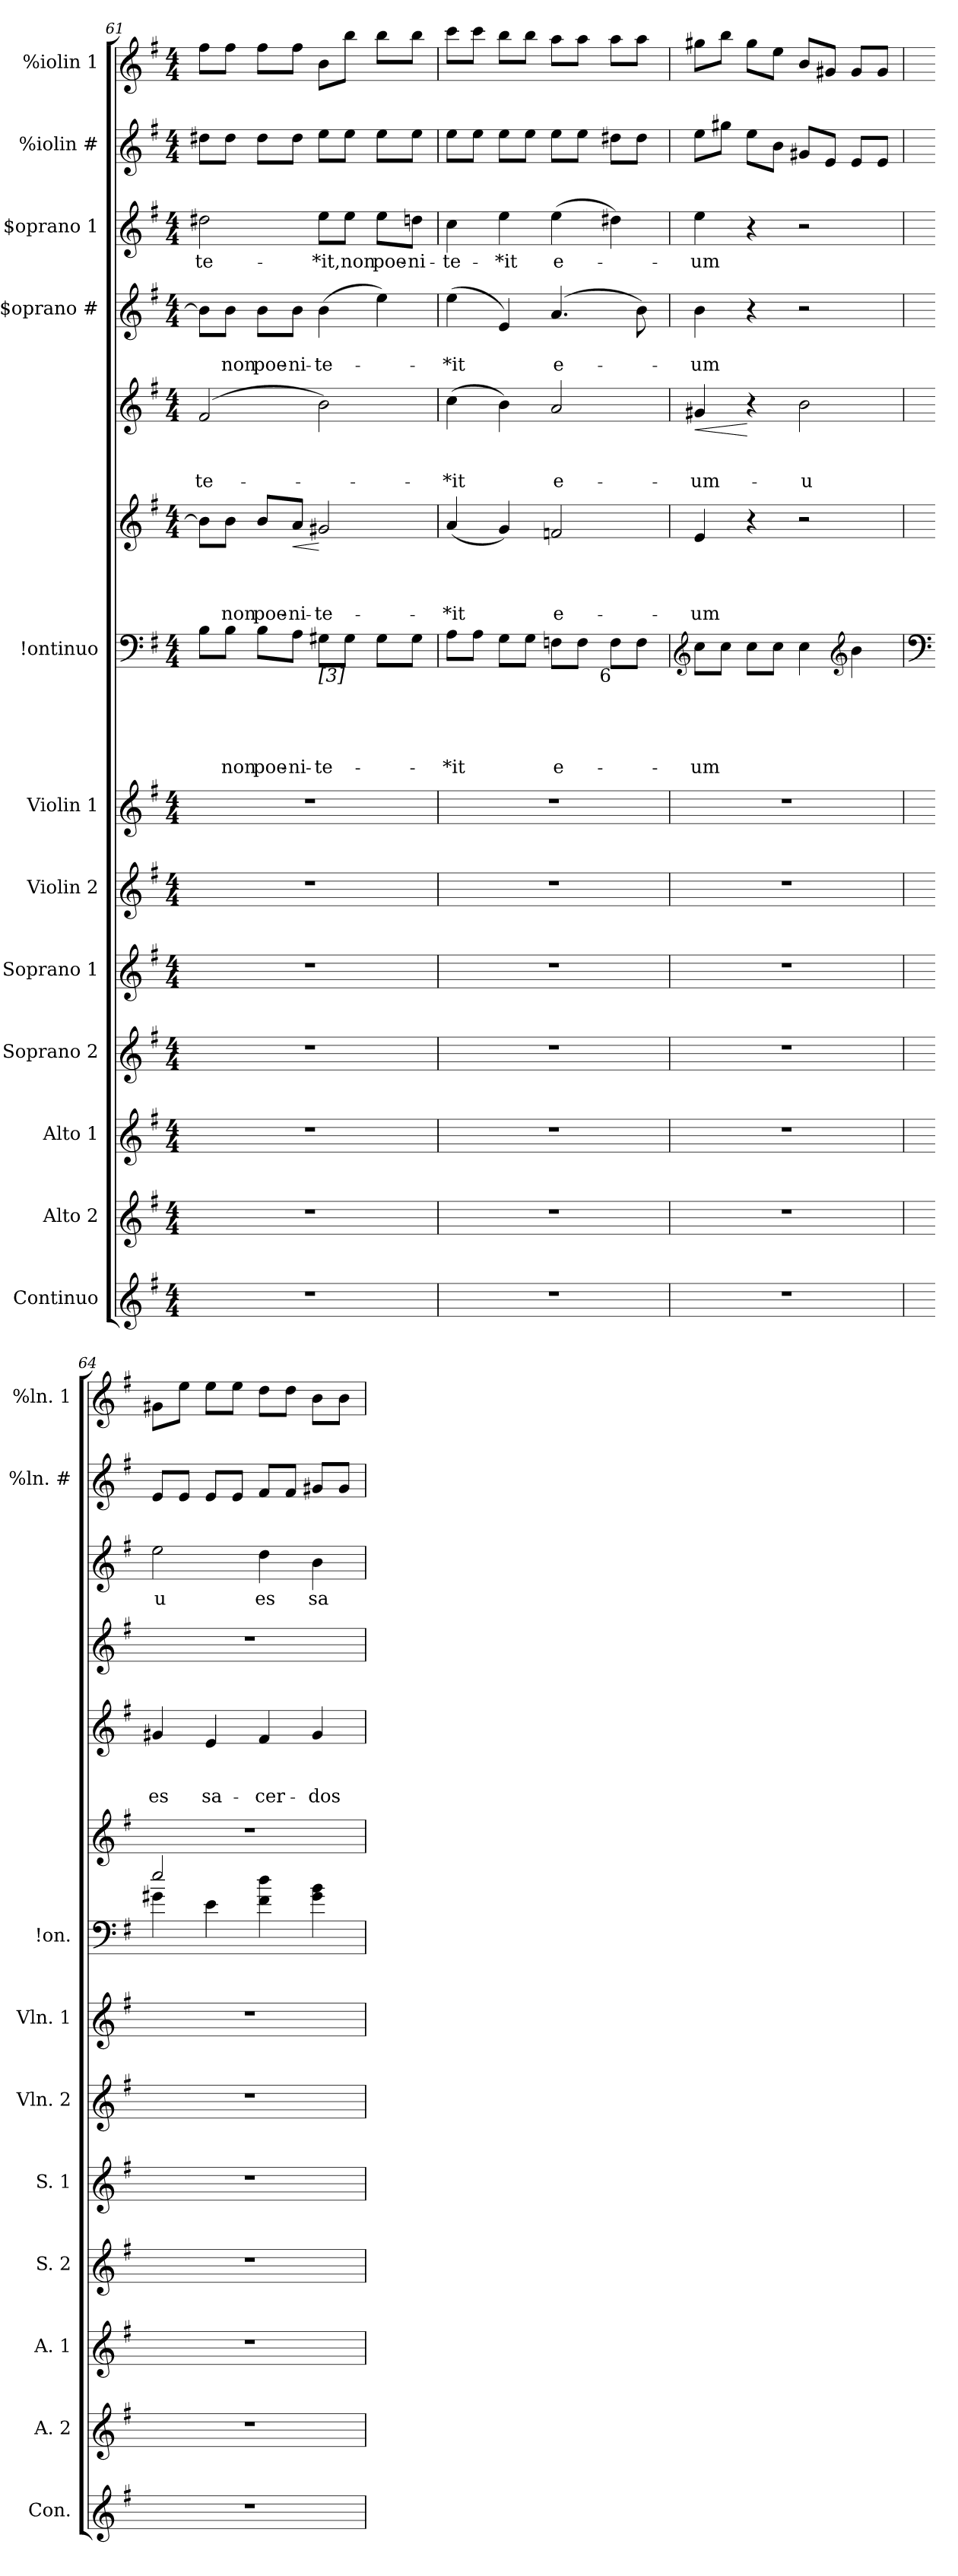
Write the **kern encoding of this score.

**kern	**kern	**kern	**kern	**kern	**kern	**kern	**kern	**text	**text	**text	**text	**text	**kern	**text	**text	**text	**text	**dynam	**kern	**text	**text	**text	**dynam	**kern	**text	**text	**kern	**text	**kern	**kern
*part14	*part13	*part12	*part11	*part10	*part9	*part8	*part7	*part7	*part7	*part7	*part7	*part7	*part6	*part6	*part6	*part6	*part6	*part6	*part5	*part5	*part5	*part5	*part5	*part4	*part4	*part4	*part3	*part3	*part2	*part1
*staff14	*staff13	*staff12	*staff11	*staff10	*staff9	*staff8	*staff7	*staff7	*staff7	*staff7	*staff7	*staff7	*staff6	*staff6	*staff6	*staff6	*staff6	*staff6	*staff5	*staff5	*staff5	*staff5	*staff5	*staff4	*staff4	*staff4	*staff3	*staff3	*staff2	*staff1
*I"Continuo	*I"Alto 2	*I"Alto 1	*I"Soprano 2	*I"Soprano 1	*I"Violin 2	*I"Violin 1	*I"!ontinuo	*	*	*	*	*	*I""lto #	*	*	*	*	*	*I""lto 1	*	*	*	*	*I"$oprano #	*	*	*I"$oprano 1	*	*I"%iolin #	*I"%iolin 1
*I'Con.	*I'A. 2	*I'A. 1	*I'S. 2	*I'S. 1	*I'Vln. 2	*I'Vln. 1	*I'!on.	*	*	*	*	*	*	*	*	*	*	*	*	*	*	*	*	*	*	*	*	*	*I'%ln. #	*I'%ln. 1
!!LO:PB:g=z
*clefG2	*clefG2	*clefG2	*clefG2	*clefG2	*clefG2	*clefG2	*clefF4	*	*	*	*	*	*clefG2	*	*	*	*	*	*clefG2	*	*	*	*	*clefG2	*	*	*clefG2	*	*clefG2	*clefG2
*k[f#]	*k[f#]	*k[f#]	*k[f#]	*k[f#]	*k[f#]	*k[f#]	*k[f#]	*	*	*	*	*	*k[f#]	*	*	*	*	*	*k[f#]	*	*	*	*	*k[f#]	*	*	*k[f#]	*	*k[f#]	*k[f#]
*G:	*G:	*G:	*G:	*G:	*G:	*G:	*G:	*	*	*	*	*	*G:	*	*	*	*	*	*G:	*	*	*	*	*G:	*	*	*G:	*	*G:	*G:
*M4/4	*M4/4	*M4/4	*M4/4	*M4/4	*M4/4	*M4/4	*M4/4	*	*	*	*	*	*M4/4	*	*	*	*	*	*M4/4	*	*	*	*	*M4/4	*	*	*M4/4	*	*M4/4	*M4/4
=61	=61	=61	=61	=61	=61	=61	=61	=61	=61	=61	=61	=61	=61	=61	=61	=61	=61	=61	=61	=61	=61	=61	=61	=61	=61	=61	=61	=61	=61	=61
!	!	!	!	!	!	!	!	!	!	!	!	!	!	!	!	!	!	!	!	!	!	!LO:LY:b	!	!	!	!	!	!LO:LY:b	!	!
1r	1r	1r	1r	1r	1r	1r	8B\L	.	.	.	.	.	8b\L]	.	.	.	.	.	(2f#/	.	.	-te-	.	8b\L]	.	.	2dd#X\	-te-	8dd#X\L	8ff#\L
!	!	!	!	!	!	!	!	!	!	!	!	!LO:LY:a	!	!	!	!	!LO:LY:b	!	!	!	!	!	!	!	!	!LO:LY:b	!	!	!	!
.	.	.	.	.	.	.	8B\J	.	.	.	.	non	8b\J	.	.	.	non	.	.	.	.	.	.	8b\J	.	non	.	.	8dd#\J	8ff#\J
!	!	!	!	!	!	!	!	!	!	!	!	!LO:LY:a	!	!	!	!	!LO:LY:b	!	!	!	!	!	!	!	!	!LO:LY:b	!	!	!	!
.	.	.	.	.	.	.	8B\L	.	.	.	.	poe-	8b/L	.	.	.	poe-	.	.	.	.	.	.	8b\L	.	poe-	.	.	8dd#\L	8ff#\L
!	!	!	!	!	!	!	!	!	!	!	!	!LO:LY:a	!	!	!	!	!LO:LY:b	!LO:HP:b	!	!	!	!	!	!	!	!LO:LY:b	!	!	!	!
.	.	.	.	.	.	.	8A\J	.	.	.	.	-ni-	8a/J	.	.	.	-ni-	<	.	.	.	.	.	8b\J	.	-ni-	.	.	8dd#\J	8ff#\J
!	!	!	!	!	!	!	!LO:TX:b:t=[3]	!	!	!	!	!	!	!	!	!	!	!	!	!	!	!	!	!	!	!	!	!	!	!
!	!	!	!	!	!	!	!	!	!	!	!	!LO:LY:a	!	!	!	!	!LO:LY:b	!	!	!	!	!	!	!	!	!LO:LY:b	!	!LO:LY:b	!	!
.	.	.	.	.	.	.	8G#X\L	.	.	.	.	-te-	2g#X/	.	.	.	-te-	[	2b\)	.	.	.	.	(>4b\	.	-te-	8ee\L	-*it,	8ee\L	8b\L
!	!	!	!	!	!	!	!	!	!	!	!	!	!	!	!	!	!	!	!	!	!	!	!	!	!	!	!	!LO:LY:b	!	!
.	.	.	.	.	.	.	8G#\J	.	.	.	.	.	.	.	.	.	.	.	.	.	.	.	.	.	.	.	8ee\J	non	8ee\J	8bb\J
!	!	!	!	!	!	!	!	!	!	!	!	!	!	!	!	!	!	!	!	!	!	!	!	!	!	!	!	!LO:LY:b	!	!
.	.	.	.	.	.	.	8G#\L	.	.	.	.	.	.	.	.	.	.	.	.	.	.	.	.	4ee\)	.	.	8ee\L	poe-	8ee\L	8bb\L
!	!	!	!	!	!	!	!	!	!	!	!	!	!	!	!	!	!	!	!	!	!	!	!	!	!	!	!	!LO:LY:b	!	!
.	.	.	.	.	.	.	8G#\J	.	.	.	.	.	.	.	.	.	.	.	.	.	.	.	.	.	.	.	8ddn\J	-ni-	8ee\J	8bb\J
=62	=62	=62	=62	=62	=62	=62	=62	=62	=62	=62	=62	=62	=62	=62	=62	=62	=62	=62	=62	=62	=62	=62	=62	=62	=62	=62	=62	=62	=62	=62
!	!	!	!	!	!	!	!LO:TX:b:t=♮	!	!	!	!	!	!	!	!	!	!	!	!	!	!	!	!	!	!	!	!	!	!	!
!	!	!	!	!	!	!	!	!	!	!	!	!LO:LY:a	!	!	!	!	!LO:LY:b	!	!	!	!	!LO:LY:b	!	!	!	!LO:LY:b	!	!LO:LY:b	!	!
*	*	*	*	*	*	*	*^	*	*	*	*	*	*	*	*	*	*	*	*	*	*	*	*	*	*	*	*	*	*	*
1r	1r	1r	1r	1r	1r	1r	8A\L	2ryy	.	.	.	.	-*it	(<4a/	.	.	.	-*it	.	(>4cc\	.	.	-*it	.	(>4ee\	.	-*it	4cc\	-te-	8ee\L	8ccc\L
.	.	.	.	.	.	.	8A\J	.	.	.	.	.	.	.	.	.	.	.	.	.	.	.	.	.	.	.	.	.	.	8ee\J	8ccc\J
!	!	!	!	!	!	!	!	!	!	!	!	!	!	!	!	!	!	!	!	!	!	!	!	!	!	!	!	!	!LO:LY:b	!	!
.	.	.	.	.	.	.	8G\L	.	.	.	.	.	.	4g/)	.	.	.	.	.	4b\)	.	.	.	.	4e/)	.	.	4ee\	-*it	8ee\L	8bb\L
.	.	.	.	.	.	.	8G\J	.	.	.	.	.	.	.	.	.	.	.	.	.	.	.	.	.	.	.	.	.	.	8ee\J	8bb\J
!	!	!	!	!	!	!	!	!	!	!	!	!	!LO:LY:a	!	!	!	!	!LO:LY:b	!	!	!	!	!LO:LY:b	!	!	!	!LO:LY:b:rj	!	!LO:LY:b:rj	!	!
.	.	.	.	.	.	.	8Fn\L	8..ryy	.	.	.	.	e-	2fn/	.	.	.	e-	.	2a/	.	.	e-	.	(4.a/	.	e-	(>4ee\	e-	8ee\L	8aa\L
.	.	.	.	.	.	.	8F\J	.	.	.	.	.	.	.	.	.	.	.	.	.	.	.	.	.	.	.	.	.	.	8ee\J	8aa\J
!	!	!	!	!	!	!	!	!LO:TX:b:t=6	!	!	!	!	!	!	!	!	!	!	!	!	!	!	!	!	!	!	!	!	!	!	!
.	.	.	.	.	.	.	.	4ryy	.	.	.	.	.	.	.	.	.	.	.	.	.	.	.	.	.	.	.	.	.	.	.
.	.	.	.	.	.	.	8F\L	.	.	.	.	.	.	.	.	.	.	.	.	.	.	.	.	.	.	.	.	4dd#X\)	.	8dd#X\L	8aa\L
.	.	.	.	.	.	.	8F\J	.	.	.	.	.	.	.	.	.	.	.	.	.	.	.	.	.	8b\)	.	.	.	.	8dd#\J	8aa\J
.	.	.	.	.	.	.	.	32ryy	.	.	.	.	.	.	.	.	.	.	.	.	.	.	.	.	.	.	.	.	.	.	.
=63	=63	=63	=63	=63	=63	=63	=63	=63	=63	=63	=63	=63	=63	=63	=63	=63	=63	=63	=63	=63	=63	=63	=63	=63	=63	=63	=63	=63	=63	=63	=63
!	!	!	!	!	!	!	!	!	!	!	!	!	!LO:LY:a	!	!	!	!	!LO:LY:b	!	!	!	!	!LO:LY:b	!LO:HP:b	!	!	!LO:LY:b	!	!LO:LY:b	!	!
*	*	*	*	*	*	*	*v	*v	*	*	*	*	*	*	*	*	*	*	*	*	*	*	*	*	*	*	*	*	*	*	*
1r	1r	1r	1r	1r	1r	1r	8E\L	.	.	.	.	-um	4e/	.	.	.	-um	.	4g#X/	.	.	-um-	<	4b\	.	-um	4ee\	-um	8ee\L	8gg#X\L
.	.	.	.	.	.	.	8E\J	.	.	.	.	.	.	.	.	.	.	.	.	.	.	.	.	.	.	.	.	.	8gg#X\J	8bb\J
.	.	.	.	.	.	.	8E\L	.	.	.	.	.	4r	.	.	.	.	.	4r	.	.	.	[	4r	.	.	4r	.	8ee\L	8gg#\L
.	.	.	.	.	.	.	8E\J	.	.	.	.	.	.	.	.	.	.	.	.	.	.	.	.	.	.	.	.	.	8b\J	8ee\J
!	!	!	!	!	!	!	!	!	!	!	!	!	!	!	!	!	!	!	!	!	!	!LO:LY:b	!	!	!	!	!	!	!	!
.	.	.	.	.	.	.	4E\	.	.	.	.	.	2r	.	.	.	.	.	2b\	.	.	-u	.	2r	.	.	2r	.	8g#X/L	8b/L
.	.	.	.	.	.	.	.	.	.	.	.	.	.	.	.	.	.	.	.	.	.	.	.	.	.	.	.	.	8e/J	8g#X/J
*	*	*	*	*	*	*	*clefG2	*	*	*	*	*	*	*	*	*	*	*	*	*	*	*	*	*	*	*	*	*	*	*
.	.	.	.	.	.	.	4b\	.	.	.	.	.	.	.	.	.	.	.	.	.	.	.	.	.	.	.	.	.	8e/L	8g#/L
.	.	.	.	.	.	.	.	.	.	.	.	.	.	.	.	.	.	.	.	.	.	.	.	.	.	.	.	.	8e/J	8g#/J
!!LO:PB:g=z
=64	=64	=64	=64	=64	=64	=64	=64	=64	=64	=64	=64	=64	=64	=64	=64	=64	=64	=64	=64	=64	=64	=64	=64	=64	=64	=64	=64	=64	=64	=64
*	*	*	*	*	*	*	*clefF4	*	*	*	*	*	*	*	*	*	*	*	*	*	*	*	*	*	*	*	*	*	*	*
*	*	*	*	*	*	*	*^	*	*	*	*	*	*	*	*	*	*	*	*	*	*	*	*	*	*	*	*	*	*	*
!	!	!	!	!	!	!	!	!	!	!	!	!	!	!	!	!	!	!	!	!	!	!	!LO:LY:b	!	!	!	!	!	!LO:LY:b	!	!
1r	1r	1r	1r	1r	1r	1r	2ee/	4g#X\	.	.	.	.	.	1r	.	.	.	.	.	4g#X/	.	.	es	.	1r	.	.	2ee\	u	8e/L	8g#X\L
.	.	.	.	.	.	.	.	.	.	.	.	.	.	.	.	.	.	.	.	.	.	.	.	.	.	.	.	.	.	8e/J	8ee\J
!	!	!	!	!	!	!	!	!	!	!	!	!	!	!	!	!	!	!	!	!	!	!	!LO:LY:b	!	!	!	!	!	!	!	!
.	.	.	.	.	.	.	.	4e\	.	.	.	.	.	.	.	.	.	.	.	4e/	.	.	sa-	.	.	.	.	.	.	8e/L	8ee\L
.	.	.	.	.	.	.	.	.	.	.	.	.	.	.	.	.	.	.	.	.	.	.	.	.	.	.	.	.	.	8e/J	8ee\J
!	!	!	!	!	!	!	!	!	!	!	!	!	!	!	!	!	!	!	!	!	!	!	!LO:LY:b	!	!	!	!	!	!LO:LY:b	!	!
.	.	.	.	.	.	.	2ryy	4f#\ 4dd\	.	.	.	.	.	.	.	.	.	.	.	4f#/	.	.	-cer-	.	.	.	.	4dd\	es	8f#/L	8dd\L
.	.	.	.	.	.	.	.	.	.	.	.	.	.	.	.	.	.	.	.	.	.	.	.	.	.	.	.	.	.	8f#/J	8dd\J
!	!	!	!	!	!	!	!	!	!	!	!	!	!	!	!	!	!	!	!	!	!	!	!LO:LY:b	!	!	!	!	!	!LO:LY:b	!	!
.	.	.	.	.	.	.	.	4g#\ 4b\	.	.	.	.	.	.	.	.	.	.	.	4g#/	.	.	-dos	.	.	.	.	4b\	sa-	8g#X/L	8b\L
.	.	.	.	.	.	.	.	.	.	.	.	.	.	.	.	.	.	.	.	.	.	.	.	.	.	.	.	.	.	8g#/J	8b\J
*	*	*	*	*	*	*	*v	*v	*	*	*	*	*	*	*	*	*	*	*	*	*	*	*	*	*	*	*	*	*	*	*
=	=	=	=	=	=	=	=	=	=	=	=	=	=	=	=	=	=	=	=	=	=	=	=	=	=	=	=	=	=	=
*-	*-	*-	*-	*-	*-	*-	*-	*-	*-	*-	*-	*-	*-	*-	*-	*-	*-	*-	*-	*-	*-	*-	*-	*-	*-	*-	*-	*-	*-	*-
